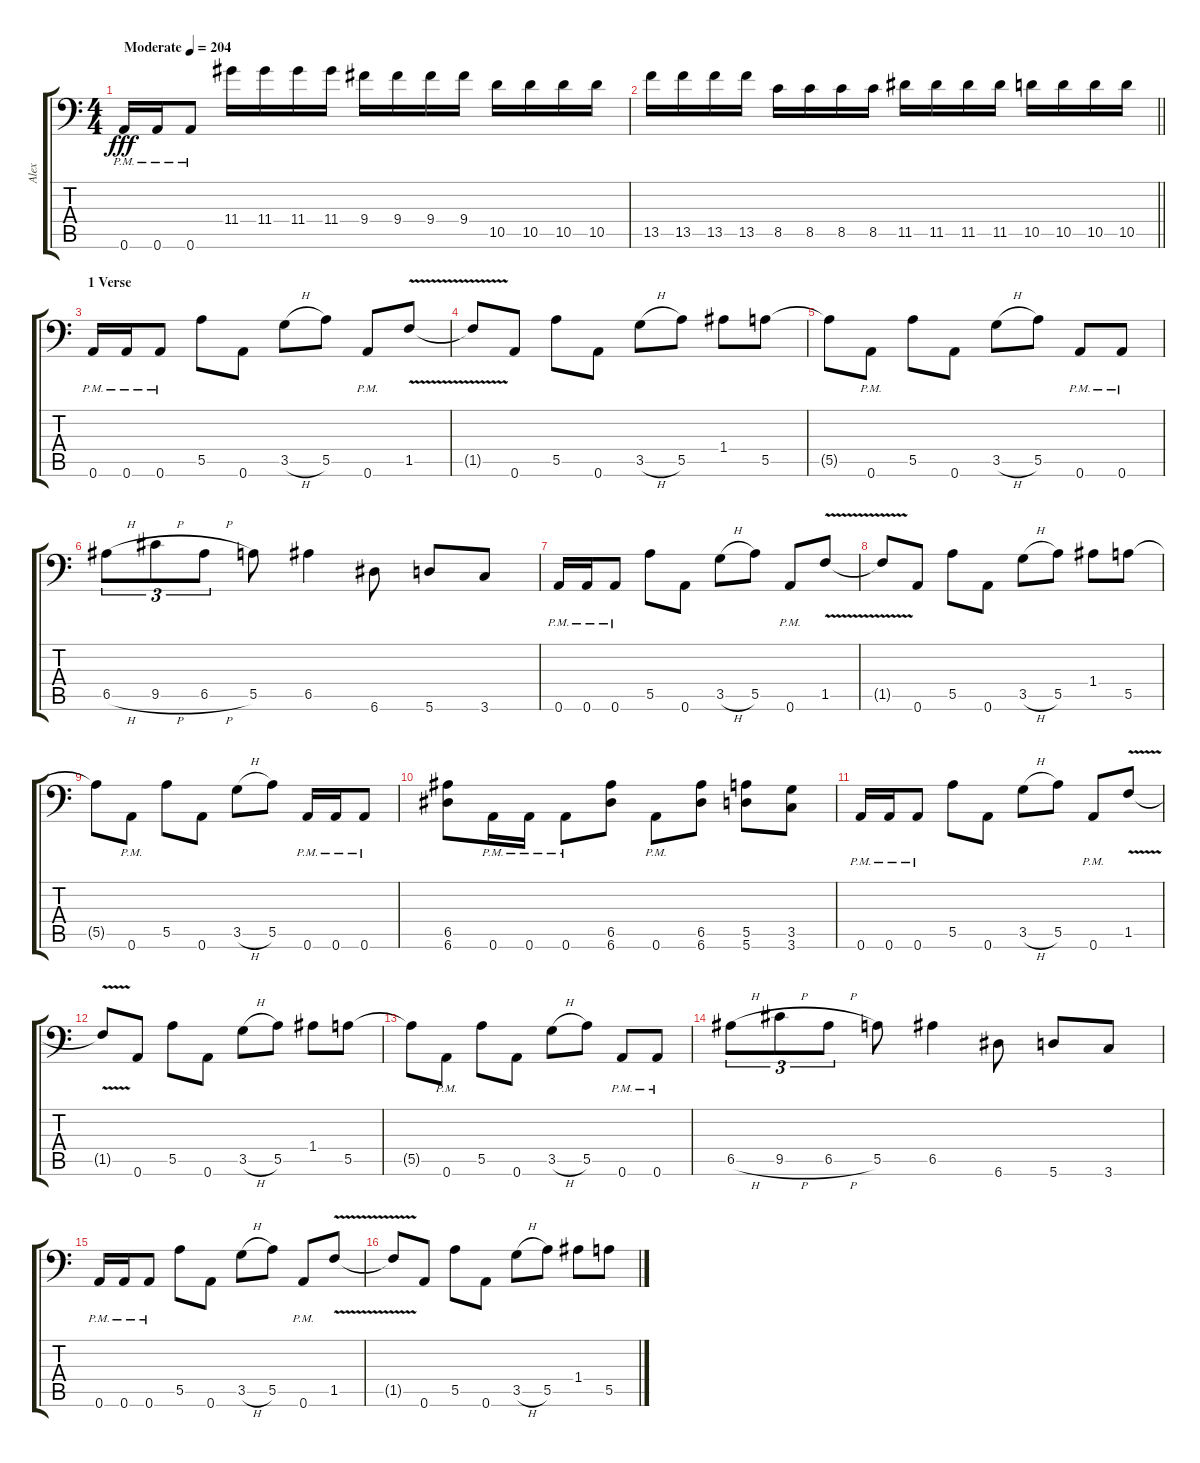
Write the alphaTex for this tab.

\track ("Alex" "Alex") {instrument distortionguitar}
\staff {score tabs}
\tuning (B3 Gb3 D3 A2 E2 A1) {hide}
\ts (4 4)
\tempo (204 "Moderate")
\clef f4
\ks c
0.6{pm}.16{dy fff instrument distortionguitar} 0.6{pm}.16 0.6{pm}.8 11.4.16 11.4.16 11.4.16 11.4.16 9.4.16 9.4.16 9.4.16 9.4.16 10.5.16 10.5.16 10.5.16 10.5.16 |
\barLineRight lightlight
13.5.16 13.5.16 13.5.16 13.5.16 8.5.16 8.5.16 8.5.16 8.5.16 11.5.16 11.5.16 11.5.16 11.5.16 10.5.16 10.5.16 10.5.16 10.5.16 |
\section ("" "1 Verse")
0.6{pm}.16 0.6{pm}.16 0.6{pm}.8 5.5.8 0.6.8 3.5{h}.8 5.5.8 0.6{pm}.8 1.5{v}.8 |
1.5{t}.8 0.6.8 5.5.8 0.6.8 3.5{h}.8 5.5.8 1.4.8 5.5.8 |
5.5{t}.8 0.6{pm}.8 5.5.8 0.6.8 3.5{h}.8 5.5.8 0.6{pm}.8 0.6{pm}.8 |
6.5{h}.8{tu (3 2)} 9.5{h}.8{tu (3 2)} 6.5{h}.8{tu (3 2)} 5.5.8 6.5.4 6.6.8 5.6.8 3.6.8 |
0.6{pm}.16 0.6{pm}.16 0.6{pm}.8 5.5.8 0.6.8 3.5{h}.8 5.5.8 0.6{pm}.8 1.5{v}.8 |
1.5{t}.8 0.6.8 5.5.8 0.6.8 3.5{h}.8 5.5.8 1.4.8 5.5.8 |
5.5{t}.8 0.6{pm}.8 5.5.8 0.6.8 3.5{h}.8 5.5.8 0.6{pm}.16 0.6{pm}.16 0.6{pm}.8 |
(6.5 6.6).8 0.6{pm}.16 0.6{pm}.16 0.6{pm}.8 (6.5 6.6).8 0.6{pm}.8 (6.5 6.6).8 (5.5 5.6).8 (3.5 3.6).8 |
0.6{pm}.16 0.6{pm}.16 0.6{pm}.8 5.5.8 0.6.8 3.5{h}.8 5.5.8 0.6{pm}.8 1.5{v}.8 |
1.5{t}.8 0.6.8 5.5.8 0.6.8 3.5{h}.8 5.5.8 1.4.8 5.5.8 |
5.5{t}.8 0.6{pm}.8 5.5.8 0.6.8 3.5{h}.8 5.5.8 0.6{pm}.8 0.6{pm}.8 |
6.5{h}.8{tu (3 2)} 9.5{h}.8{tu (3 2)} 6.5{h}.8{tu (3 2)} 5.5.8 6.5.4 6.6.8 5.6.8 3.6.8 |
0.6{pm}.16 0.6{pm}.16 0.6{pm}.8 5.5.8 0.6.8 3.5{h}.8 5.5.8 0.6{pm}.8 1.5{v}.8 |
1.5{t}.8 0.6.8 5.5.8 0.6.8 3.5{h}.8 5.5.8 1.4.8 5.5.8
